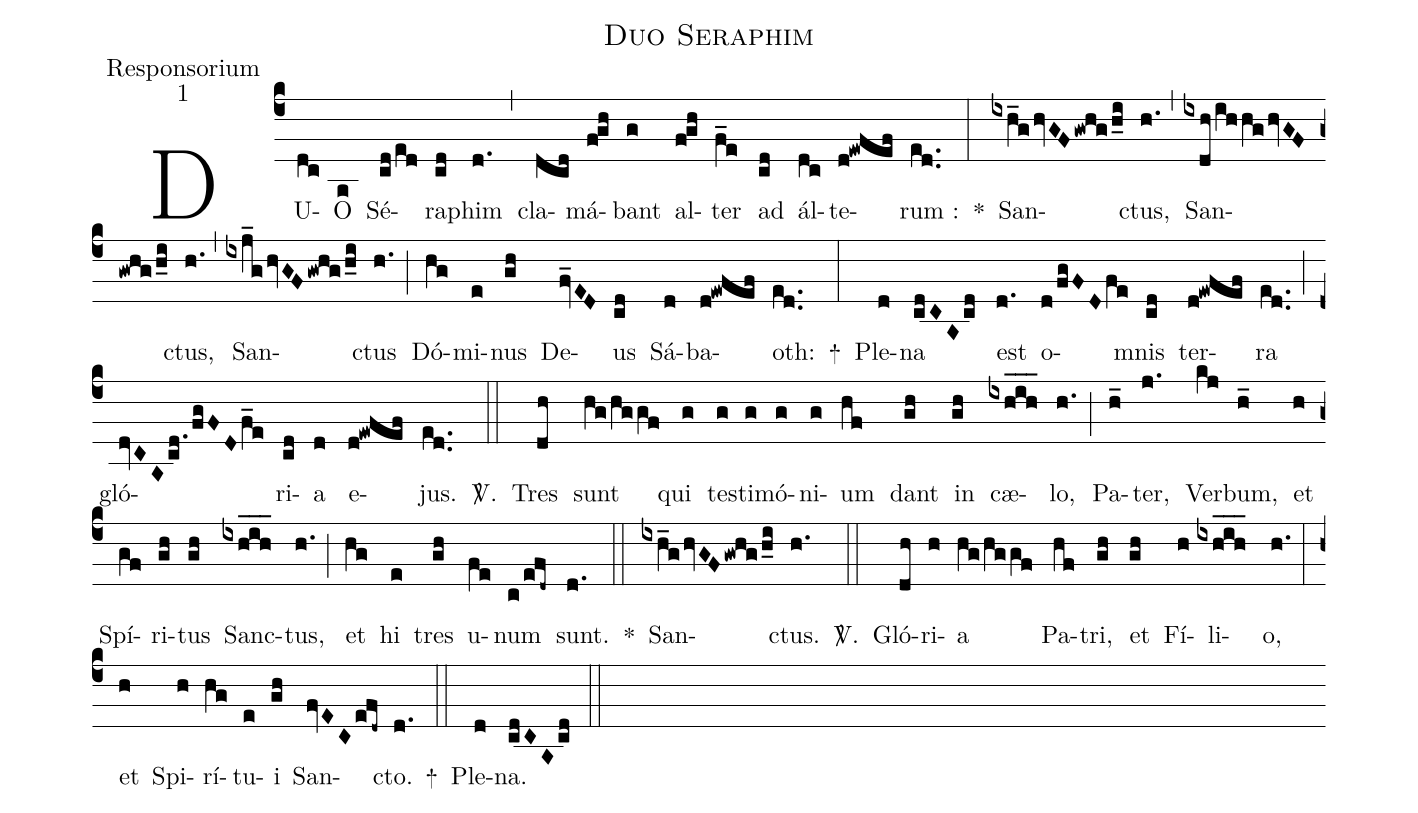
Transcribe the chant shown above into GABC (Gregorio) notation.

name:Duo Seraphim;
office-part:Responsorium;
mode:1;
%%
(c4)
DU(dc)O(a) Sé(cd/ed)ra(cd)phim(d.) (,)
cla(dcd)má(f!gh)bant(g) al(f!gh)ter(f_e) ad(cd) ál(dc)te(d!ewfef)rum :(ed..) *(:)

San(ixh_ghvGF/gw!h!g/h_i)ctus,(h.) (,)
San(ixdh/ihhg/hvGF/gw!h!g/h_i)ctus,(h.) (,)
San(ixj_g/hvGF/gw!h!g/h_i)ctus(h.) (;)
Dó(hg)mi(e)nus(gh) De(fv_ED)us(cd) Sá(d)ba(d!ewfef)oth:(ed..) +(:)

Ple(d)na(cd/CAcd) est(d.) o(d/fgFD/fe)mnis(cd) ter(d!ewfef)ra(ed..) (;)
gló(dvCAcd./fgFD/f_e)ri(cd)a(d) e(d!ewfef)jus.(ed..) <sp>V/</sp>.(::)

Tres(dh) sunt(hg/hggf) qui(g) te(g)sti(g)mó(g)ni(g)um(hf) dant(gh) in(gh) cæ(ixhih___)lo,(h.) (;)
Pa(h_)ter,(j.) Ver(kj)bum,(h_) et(h) Spí(gf)ri(gh)tus(gh) Sanc(ixhih___)tus,(h.) (;)
et(hg) hi(e) tres(gh) u(fe)num(c/efd~) sunt.(d.) *(::)

San(ixh_g/hvGF/gw!h!g/h_i)ctus.(h.) <sp>V/</sp>.(::)
Gló(dh)ri(h)a(hg/hg/gf) Pa(hf)tri,(gh) et(gh) Fí(h)li(ixhih___)o,(//h.) (:)
et(h) Spi(h)rí(hg)tu(e)i(gh) San(fvEC/efd~)cto.(d.) +(::)

Ple(d)na.(cd/CAcd) (::)
